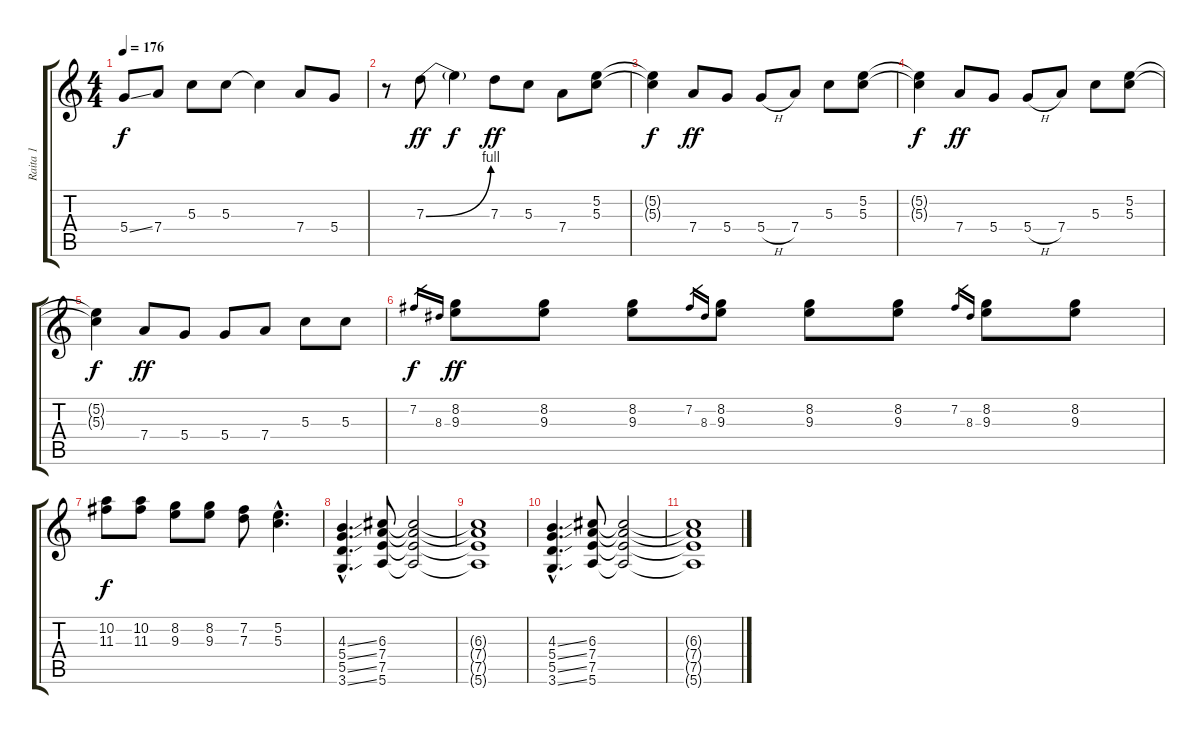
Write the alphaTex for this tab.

\track ("Raita 1" "Raita 1") {instrument distortionguitar}
\staff {score tabs}
\tuning (E4 B3 G3 D3 A2 E2) {hide}
\ts (4 4)
\tempo 176
\clef g2
\ks c
5.4{ss}.8{dy f volume 8 instrument electricguitarjazz} 7.4.8 5.3.8 5.3.8 5.3{t}.4 7.4.8 5.4.8 |
r.8 7.3{be (bend 0 0 60 4)}.8{dy ff} 7.3{t}.4{dy f} 7.3.8{dy ff} 5.3.8 7.4.8 (5.2 5.3).8 |
(5.2{t} 5.3{t}).4{dy f} 7.4.8{dy ff} 5.4.8 5.4{h}.8 7.4.8 5.3.8 (5.2 5.3).8 |
(5.2{t} 5.3{t}).4{dy f} 7.4.8{dy ff} 5.4.8 5.4{h}.8 7.4.8 5.3.8 (5.2 5.3).8 |
(5.2{t} 5.3{t}).4{dy f} 7.4.8{dy ff} 5.4.8 5.4.8 7.4.8 5.3.8 5.3.8 |
7.2.16{gr dy f} 8.3.16{gr} (8.2 9.3).8{dy ff} (8.2 9.3).8 (8.2 9.3).8 7.2.16{gr} 8.3.16{gr} (8.2 9.3).8 (8.2 9.3).8 (8.2 9.3).8 7.2.16{gr} 8.3.16{gr} (8.2 9.3).8 (8.2 9.3).8 |
(10.2 11.3).8{dy f} (10.2 11.3).8 (8.2 9.3).8 (8.2 9.3).8 (7.2 7.3).8 (5.2{hac} 5.3{hac}).4{d} |
(4.3{ss hac} 5.4{ss hac} 5.5{ss hac} 3.6{ss hac}).4{d} (6.3 7.4 7.5 5.6).8 (6.3{t} 7.4{t} 7.5{t} 5.6{t}).2 |
(6.3{t} 7.4{t} 7.5{t} 5.6{t}).1 |
(4.3{ss hac} 5.4{ss hac} 5.5{ss hac} 3.6{ss hac}).4{d} (6.3 7.4 7.5 5.6).8 (6.3{t} 7.4{t} 7.5{t} 5.6{t}).2 |
(6.3{t} 7.4{t} 7.5{t} 5.6{t}).1
